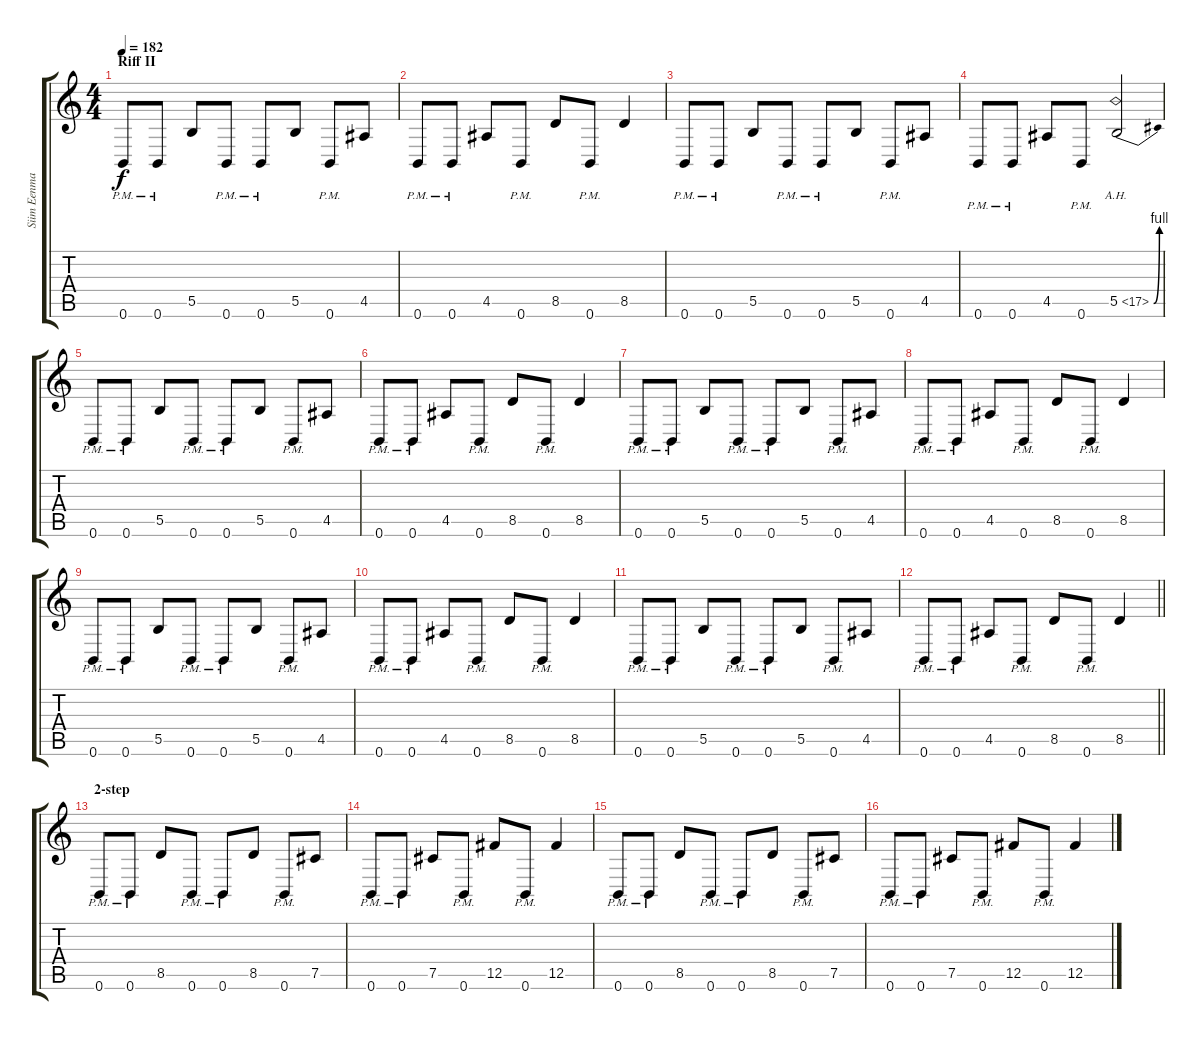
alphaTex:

\track ("Siim Eenma" "Siim Eenma") {instrument distortionguitar}
\staff {score tabs}
\tuning (Db4 Ab3 E3 B2 Gb2 B1) {hide}
\ts (4 4)
\section ("" "Riff II")
\tempo 182
\clef g2
\ks c
0.6{pm}.8{dy f} 0.6{pm}.8 5.5.8 0.6{pm}.8 0.6{pm}.8 5.5.8 0.6{pm}.8 4.5.8 |
0.6{pm}.8 0.6{pm}.8 4.5.8 0.6{pm}.8 8.5.8 0.6{pm}.8 8.5.4 |
0.6{pm}.8 0.6{pm}.8 5.5.8 0.6{pm}.8 0.6{pm}.8 5.5.8 0.6{pm}.8 4.5.8 |
0.6{pm}.8 0.6{pm}.8 4.5.8 0.6{pm}.8 5.5{be (bend 0 0 60 4) ah 12}.2 |
0.6{pm}.8 0.6{pm}.8 5.5.8 0.6{pm}.8 0.6{pm}.8 5.5.8 0.6{pm}.8 4.5.8 |
0.6{pm}.8 0.6{pm}.8 4.5.8 0.6{pm}.8 8.5.8 0.6{pm}.8 8.5.4 |
0.6{pm}.8 0.6{pm}.8 5.5.8 0.6{pm}.8 0.6{pm}.8 5.5.8 0.6{pm}.8 4.5.8 |
0.6{pm}.8 0.6{pm}.8 4.5.8 0.6{pm}.8 8.5.8 0.6{pm}.8 8.5.4 |
0.6{pm}.8 0.6{pm}.8 5.5.8 0.6{pm}.8 0.6{pm}.8 5.5.8 0.6{pm}.8 4.5.8 |
0.6{pm}.8 0.6{pm}.8 4.5.8 0.6{pm}.8 8.5.8 0.6{pm}.8 8.5.4 |
0.6{pm}.8 0.6{pm}.8 5.5.8 0.6{pm}.8 0.6{pm}.8 5.5.8 0.6{pm}.8 4.5.8 |
\barLineRight lightlight
0.6{pm}.8 0.6{pm}.8 4.5.8 0.6{pm}.8 8.5.8 0.6{pm}.8 8.5.4 |
\section ("" "2-step")
0.6{pm}.8 0.6{pm}.8 8.5.8 0.6{pm}.8 0.6{pm}.8 8.5.8 0.6{pm}.8 7.5.8 |
0.6{pm}.8 0.6{pm}.8 7.5.8 0.6{pm}.8 12.5.8 0.6{pm}.8 12.5.4 |
0.6{pm}.8 0.6{pm}.8 8.5.8 0.6{pm}.8 0.6{pm}.8 8.5.8 0.6{pm}.8 7.5.8 |
0.6{pm}.8 0.6{pm}.8 7.5.8 0.6{pm}.8 12.5.8 0.6{pm}.8 12.5.4
